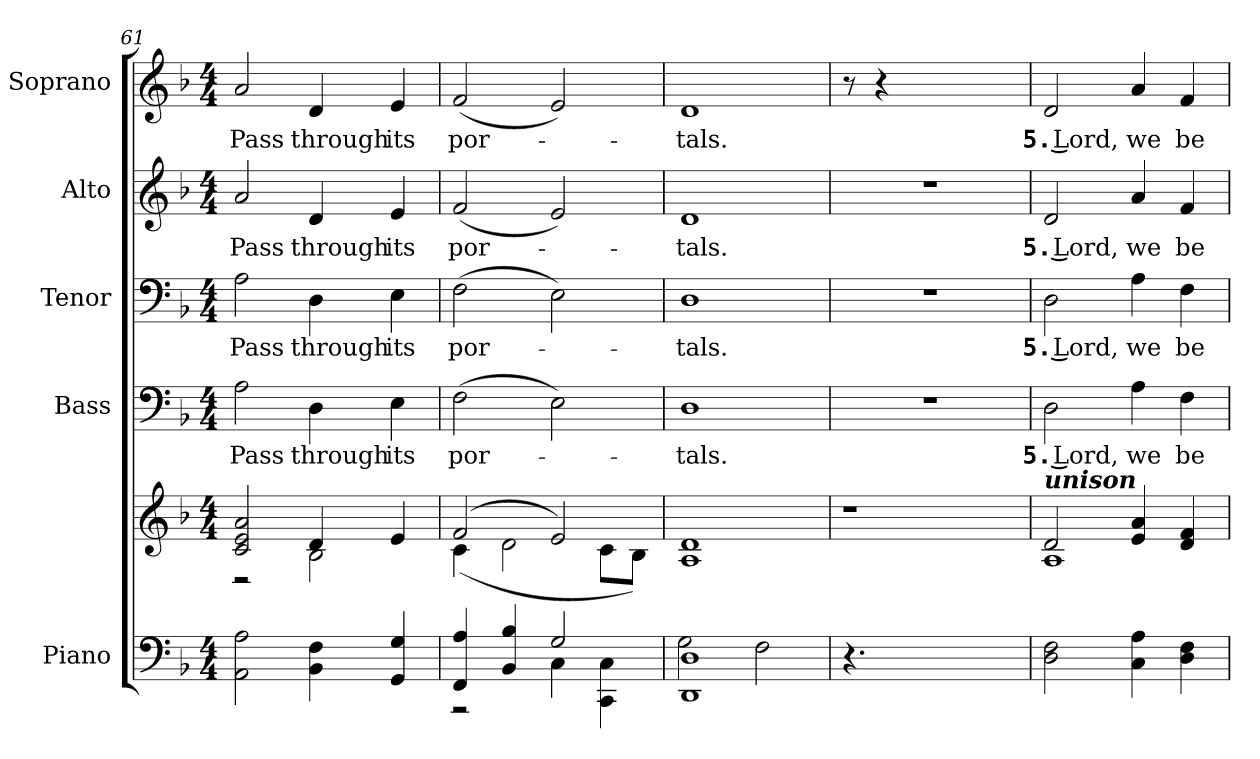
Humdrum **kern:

**kern	**kern	**kern	**text	**kern	**text	**kern	**text	**kern	**text
*part5	*part5	*part4	*part4	*part3	*part3	*part2	*part2	*part1	*part1
*staff6	*staff5	*staff4	*staff4	*staff3	*staff3	*staff2	*staff2	*staff1	*staff1
*I"Piano	*	*I"Bass	*	*I"Tenor	*	*I"Alto	*	*I"Soprano	*
*I'Pno.	*	*I'B.	*	*I'T.	*	*I'A.	*	*I'S.	*
*clefF4	*clefG2	*clefF4	*	*clefF4	*	*clefG2	*	*clefG2	*
*k[b-]	*k[b-]	*k[b-]	*	*k[b-]	*	*k[b-]	*	*k[b-]	*
*F:	*F:	*F:	*	*F:	*	*F:	*	*F:	*
*M4/4	*M4/4	*M4/4	*	*M4/4	*	*M4/4	*	*M4/4	*
=61	=61	=61	=61	=61	=61	=61	=61	=61	=61
*	*^	*	*	*	*	*	*	*	*
!	!	!	!	!LO:LY:b:color=#000000	!	!	!	!	!	!
!	!	!	!	!	!	!LO:LY:b:color=#000000	!	!	!	!
!	!	!	!	!	!	!	!	!LO:LY:b:color=#000000	!	!
!	!	!	!	!	!	!	!	!	!	!LO:LY:b:color=#000000
2AAi\ 2Ai	2ci/ 2ei 2ai	2r	2Ai\	Pass	2Ai\	Pass	2ai/	Pass	2ai/	Pass
!	!	!	!	!LO:LY:b:color=#000000	!	!	!	!	!	!
!	!	!	!	!	!	!LO:LY:b:color=#000000	!	!	!	!
!	!	!	!	!	!	!	!	!LO:LY:b:color=#000000	!	!
!	!	!	!	!	!	!	!	!	!	!LO:LY:b:color=#000000
4BB-i\ 4Fi	4di/	2B-i\	4Di\	through	4Di\	through	4di/	through	4di/	through
!	!	!	!	!LO:LY:b:color=#000000	!	!	!	!	!	!
!	!	!	!	!	!	!LO:LY:b:color=#000000	!	!	!	!
!	!	!	!	!	!	!	!	!LO:LY:b:color=#000000	!	!
!	!	!	!	!	!	!	!	!	!	!LO:LY:b:color=#000000
4GGi/ 4Gi	4ei/	.	4Ei\	its	4Ei\	its	4ei/	its	4ei/	its
=62	=62	=62	=62	=62	=62	=62	=62	=62	=62	=62
*^	*	*	*	*	*	*	*	*	*	*
!	!	!	!	!	!LO:LY:b:color=#000000	!	!	!	!	!	!
!	!	!	!	!	!	!	!LO:LY:b:color=#000000	!	!	!	!
!	!	!	!	!	!	!	!	!	!LO:LY:b:color=#000000	!	!
!	!	!	!	!	!	!	!	!	!	!	!LO:LY:b:color=#000000
4FFi/ 4Ai	2r	(2fi/	(4ci\	(2Fi\	por-	(2Fi\	por-	(2fi/	por-	(2fi/	por-
4BB-i/ 4B-i	.	.	2di\	.	.	.	.	.	.	.	.
2Gi/	4Ci\	2ei/)	.	2Ei\)	.	2Ei\)	.	2ei/)	.	2ei/)	.
.	4CCi\ 4Ci	.	8ci\L	.	.	.	.	.	.	.	.
.	.	.	8B-i\J)	.	.	.	.	.	.	.	.
*	*	*v	*v	*	*	*	*	*	*	*	*
!!LO:PB:g=z
=63	=63	=63	=63	=63	=63	=63	=63	=63	=63	=63
*	*	*^	*	*	*	*	*	*	*	*
!	!	!	!	!	!LO:LY:b:color=#000000	!	!	!	!	!	!
*	*	*v	*v	*	*	*	*	*	*	*	*
*	*	*^	*	*	*	*	*	*	*	*
!	!	!	!	!	!	!	!LO:LY:b:color=#000000	!	!	!	!
*	*	*v	*v	*	*	*	*	*	*	*	*
*	*	*^	*	*	*	*	*	*	*	*
!	!	!	!	!	!	!	!	!	!LO:LY:b:color=#000000	!	!
*	*	*v	*v	*	*	*	*	*	*	*	*
*	*	*^	*	*	*	*	*	*	*	*
!	!	!	!	!	!	!	!	!	!	!	!LO:LY:b:color=#000000
*	*	*v	*v	*	*	*	*	*	*	*	*
1DDi 1Di	2Gi\	1Ai 1di	1Di	-tals.	1Di	-tals.	1di	-tals.	1di	-tals.
.	2Fi\	.	.	.	.	.	.	.	.	.
=64	=64	=64	=64	=64	=64	=64	=64	=64	=64	=64
!LO:N:vis=1	!	!LO:N:vis=1	!LO:N:vis=1	!	!LO:N:vis=1	!	!LO:N:vis=1	!	!	!
*v	*v	*	*	*	*	*	*	*	*	*
4.r	4.r	1r	.	1r	.	1r	.	8r	.
.	.	.	.	.	.	.	.	4r	.
2ryy	2ryy	.	.	.	.	.	.	2ryy	.
8ryy	8ryy	.	.	.	.	.	.	8ryy	.
=65	=65	=65	=65	=65	=65	=65	=65	=65	=65
*	*^	*	*	*	*	*	*	*	*
!	!	!	!	!LO:LY:b:color=#000000	!	!	!	!	!	!
!	!	!	!	!	!	!LO:LY:b:color=#000000	!	!	!	!
!	!	!	!	!	!	!	!	!LO:LY:b:color=#000000	!	!
!	!LO:TX:a:Bi:t=unison	!	!	!	!	!	!	!	!	!
!	!	!	!	!	!	!	!	!	!	!LO:LY:b:color=#000000
2Di\ 2Fi	2di/	1Ai	2Di\	5. Lord,	2Di\	5. Lord,	2di/	5. Lord,	2di/	5. Lord,
!	!	!	!	!LO:LY:b:color=#000000	!	!	!	!	!	!
!	!	!	!	!	!	!LO:LY:b:color=#000000	!	!	!	!
!	!	!	!	!	!	!	!	!LO:LY:b:color=#000000	!	!
!	!	!	!	!	!	!	!	!	!	!LO:LY:b:color=#000000
4Ci\ 4Ai	4ei/ 4ai	.	4Ai\	we	4Ai\	we	4ai/	we	4ai/	we
!	!	!	!	!LO:LY:b:color=#000000	!	!	!	!	!	!
!	!	!	!	!	!	!LO:LY:b:color=#000000	!	!	!	!
!	!	!	!	!	!	!	!	!LO:LY:b:color=#000000	!	!
!	!	!	!	!	!	!	!	!	!	!LO:LY:b:color=#000000
4Di\ 4Fi	4di/ 4fi	.	4Fi\	be-	4Fi\	be-	4fi/	be-	4fi/	be-
*	*v	*v	*	*	*	*	*	*	*	*
=	=	=	=	=	=	=	=	=	=
*-	*-	*-	*-	*-	*-	*-	*-	*-	*-
